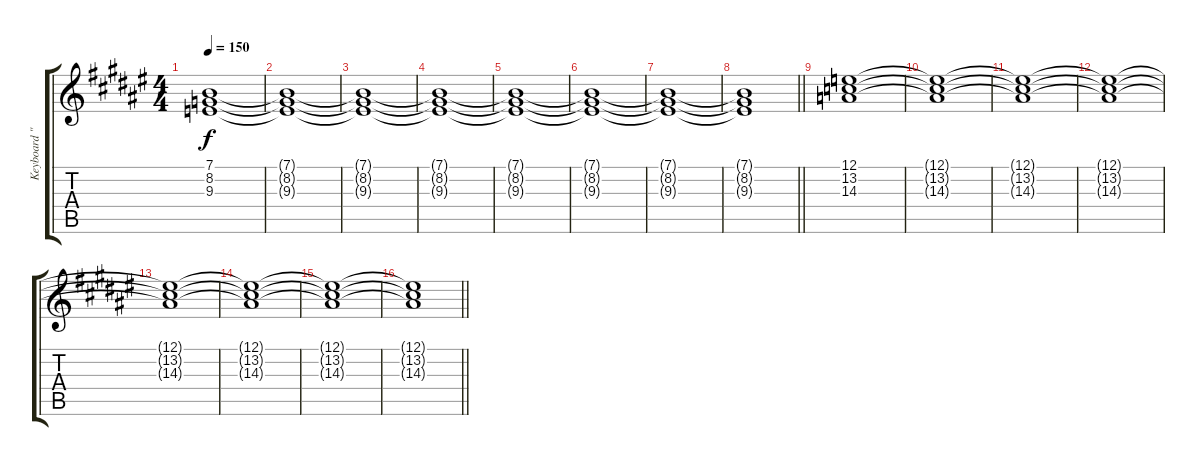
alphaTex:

\track ("Keyboard \"Right Hand\"" "Keyboard \"") {instrument stringensemble1}
\staff {score tabs}
\tuning (E4 B3 G3 D3 A2 E2) {hide}
\ts (4 4)
\tempo 150
\clef g2
\ks d#minor
(7.1 8.2 9.3).1{dy f} |
(7.1{t} 8.2{t} 9.3{t}).1 |
(7.1{t} 8.2{t} 9.3{t}).1 |
(7.1{t} 8.2{t} 9.3{t}).1 |
(7.1{t} 8.2{t} 9.3{t}).1 |
(7.1{t} 8.2{t} 9.3{t}).1 |
(7.1{t} 8.2{t} 9.3{t}).1 |
\barLineRight lightlight
(7.1{t} 8.2{t} 9.3{t}).1 |
(12.1 13.2 14.3).1 |
(12.1{t} 13.2{t} 14.3{t}).1 |
(12.1{t} 13.2{t} 14.3{t}).1 |
(12.1{t} 13.2{t} 14.3{t}).1 |
(12.1{t} 13.2{t} 14.3{t}).1 |
(12.1{t} 13.2{t} 14.3{t}).1 |
(12.1{t} 13.2{t} 14.3{t}).1 |
\barLineRight lightlight
(12.1{t} 13.2{t} 14.3{t}).1
